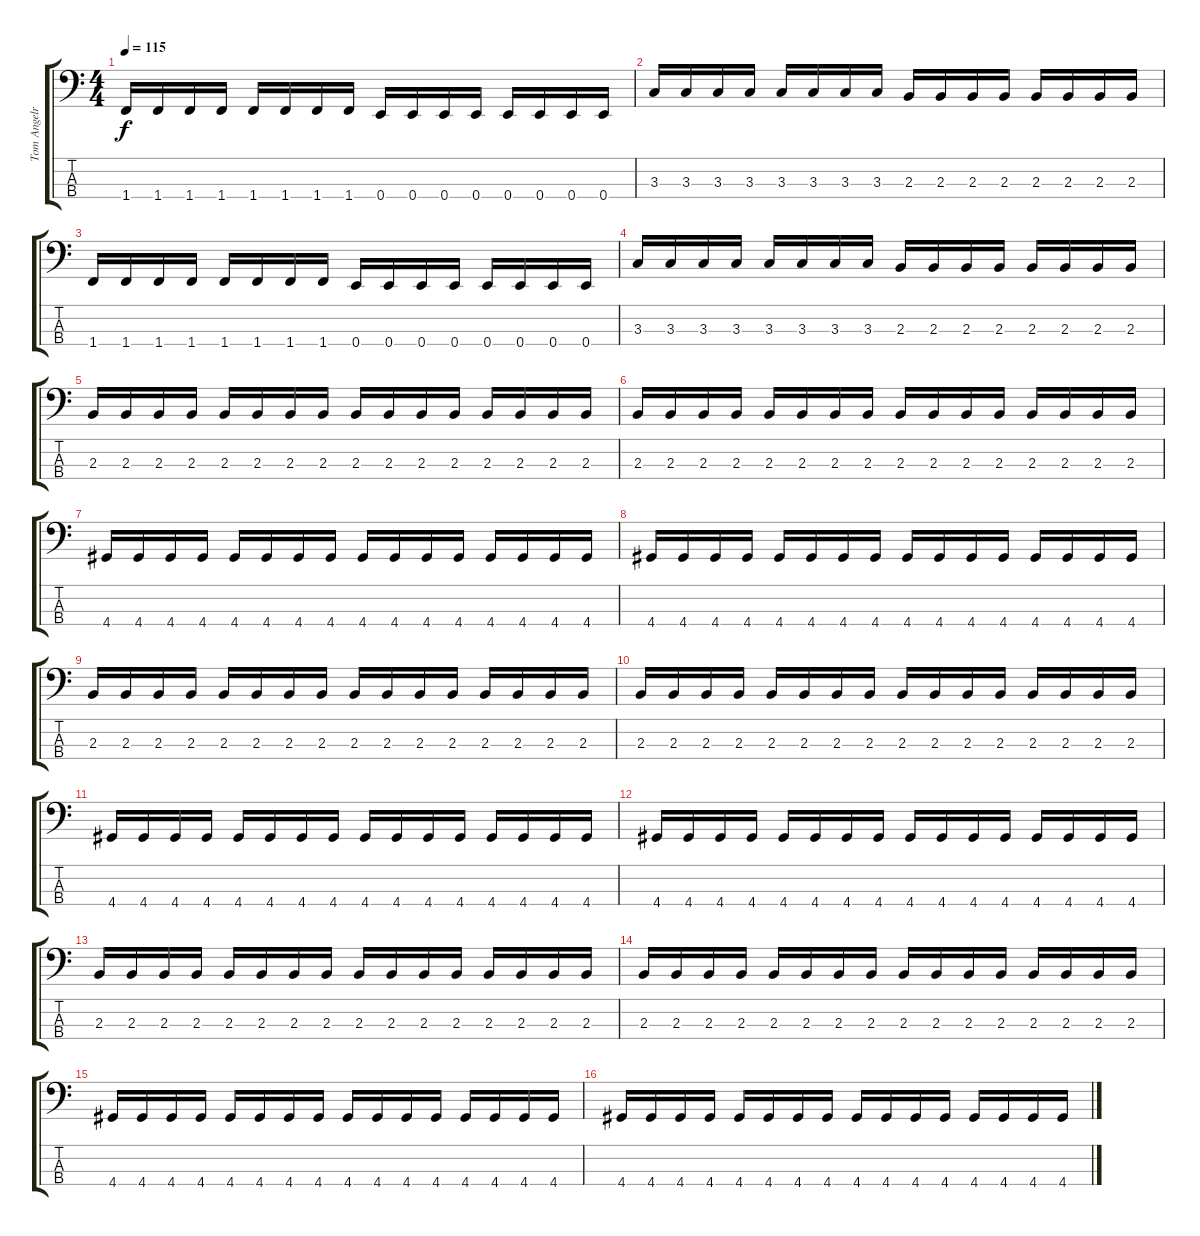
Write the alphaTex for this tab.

\track ("Tom Angelripper (Bass)" "Tom Angelr") {instrument electricbasspick}
\staff {score tabs}
\tuning (G2 D2 A1 E1) {hide}
\ts (4 4)
\tempo 115
\clef f4
\ks c
1.4.16{dy f} 1.4.16 1.4.16 1.4.16 1.4.16 1.4.16 1.4.16 1.4.16 0.4.16 0.4.16 0.4.16 0.4.16 0.4.16 0.4.16 0.4.16 0.4.16 |
3.3.16 3.3.16 3.3.16 3.3.16 3.3.16 3.3.16 3.3.16 3.3.16 2.3.16 2.3.16 2.3.16 2.3.16 2.3.16 2.3.16 2.3.16 2.3.16 |
1.4.16 1.4.16 1.4.16 1.4.16 1.4.16 1.4.16 1.4.16 1.4.16 0.4.16 0.4.16 0.4.16 0.4.16 0.4.16 0.4.16 0.4.16 0.4.16 |
3.3.16 3.3.16 3.3.16 3.3.16 3.3.16 3.3.16 3.3.16 3.3.16 2.3.16 2.3.16 2.3.16 2.3.16 2.3.16 2.3.16 2.3.16 2.3.16 |
2.3.16 2.3.16 2.3.16 2.3.16 2.3.16 2.3.16 2.3.16 2.3.16 2.3.16 2.3.16 2.3.16 2.3.16 2.3.16 2.3.16 2.3.16 2.3.16 |
2.3.16 2.3.16 2.3.16 2.3.16 2.3.16 2.3.16 2.3.16 2.3.16 2.3.16 2.3.16 2.3.16 2.3.16 2.3.16 2.3.16 2.3.16 2.3.16 |
4.4.16 4.4.16 4.4.16 4.4.16 4.4.16 4.4.16 4.4.16 4.4.16 4.4.16 4.4.16 4.4.16 4.4.16 4.4.16 4.4.16 4.4.16 4.4.16 |
4.4.16 4.4.16 4.4.16 4.4.16 4.4.16 4.4.16 4.4.16 4.4.16 4.4.16 4.4.16 4.4.16 4.4.16 4.4.16 4.4.16 4.4.16 4.4.16 |
2.3.16 2.3.16 2.3.16 2.3.16 2.3.16 2.3.16 2.3.16 2.3.16 2.3.16 2.3.16 2.3.16 2.3.16 2.3.16 2.3.16 2.3.16 2.3.16 |
2.3.16 2.3.16 2.3.16 2.3.16 2.3.16 2.3.16 2.3.16 2.3.16 2.3.16 2.3.16 2.3.16 2.3.16 2.3.16 2.3.16 2.3.16 2.3.16 |
4.4.16 4.4.16 4.4.16 4.4.16 4.4.16 4.4.16 4.4.16 4.4.16 4.4.16 4.4.16 4.4.16 4.4.16 4.4.16 4.4.16 4.4.16 4.4.16 |
4.4.16 4.4.16 4.4.16 4.4.16 4.4.16 4.4.16 4.4.16 4.4.16 4.4.16 4.4.16 4.4.16 4.4.16 4.4.16 4.4.16 4.4.16 4.4.16 |
2.3.16 2.3.16 2.3.16 2.3.16 2.3.16 2.3.16 2.3.16 2.3.16 2.3.16 2.3.16 2.3.16 2.3.16 2.3.16 2.3.16 2.3.16 2.3.16 |
2.3.16 2.3.16 2.3.16 2.3.16 2.3.16 2.3.16 2.3.16 2.3.16 2.3.16 2.3.16 2.3.16 2.3.16 2.3.16 2.3.16 2.3.16 2.3.16 |
4.4.16 4.4.16 4.4.16 4.4.16 4.4.16 4.4.16 4.4.16 4.4.16 4.4.16 4.4.16 4.4.16 4.4.16 4.4.16 4.4.16 4.4.16 4.4.16 |
4.4.16 4.4.16 4.4.16 4.4.16 4.4.16 4.4.16 4.4.16 4.4.16 4.4.16 4.4.16 4.4.16 4.4.16 4.4.16 4.4.16 4.4.16 4.4.16
